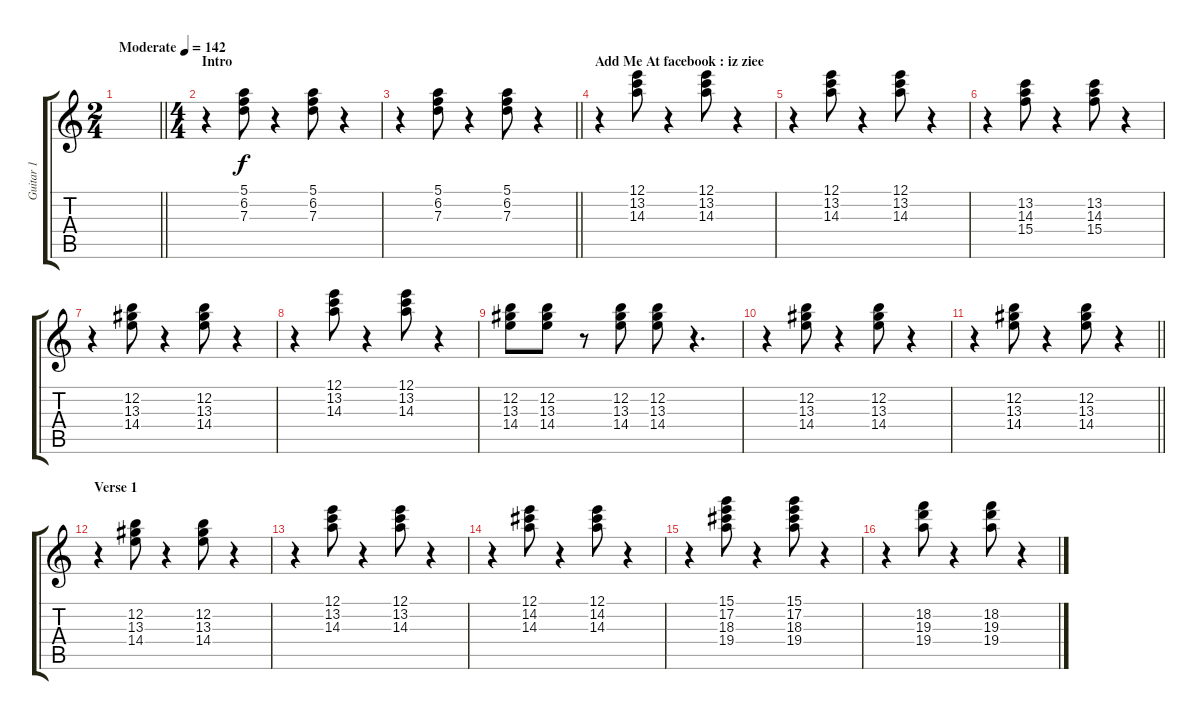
\track ("Guitar 1" "Guitar 1") {instrument electricguitarmuted}
\staff {score tabs}
\tuning (E4 B3 G3 D3 A2 E2) {hide}
\ts (2 4)
\tempo (142 "Moderate")
\clef g2
\barLineRight lightlight
\ks c
|
\ts (4 4)
\section ("" "Intro")
r.4 (5.1 6.2 7.3).8 r.4 (5.1 6.2 7.3).8 r.4 |
\barLineRight lightlight
r.4 (5.1 6.2 7.3).8 r.4 (5.1 6.2 7.3).8 r.4 |
\section ("" "Add Me At facebook : iz ziee")
r.4 (12.1 13.2 14.3).8 r.4 (12.1 13.2 14.3).8 r.4 |
r.4 (12.1 13.2 14.3).8 r.4 (12.1 13.2 14.3).8 r.4 |
r.4 (13.2 14.3 15.4).8 r.4 (13.2 14.3 15.4).8 r.4 |
r.4 (12.2 13.3 14.4).8 r.4 (12.2 13.3 14.4).8 r.4 |
r.4 (12.1 13.2 14.3).8 r.4 (12.1 13.2 14.3).8 r.4 |
(12.2 13.3 14.4).8 (12.2 13.3 14.4).8 r.8 (12.2 13.3 14.4).8 (12.2 13.3 14.4).8 r.4{d} |
r.4 (12.2 13.3 14.4).8 r.4 (12.2 13.3 14.4).8 r.4 |
\barLineRight lightlight
r.4 (12.2 13.3 14.4).8 r.4 (12.2 13.3 14.4).8 r.4 |
\section ("" "Verse 1")
r.4 (12.2 13.3 14.4).8 r.4 (12.2 13.3 14.4).8 r.4 |
r.4 (12.1 13.2 14.3).8 r.4 (12.1 13.2 14.3).8 r.4 |
r.4 (12.1 14.2 14.3).8 r.4 (12.1 14.2 14.3).8 r.4 |
r.4 (15.1 17.2 18.3 19.4).8 r.4 (15.1 17.2 18.3 19.4).8 r.4 |
r.4 (18.2 19.3 19.4).8 r.4 (18.2 19.3 19.4).8 r.4
